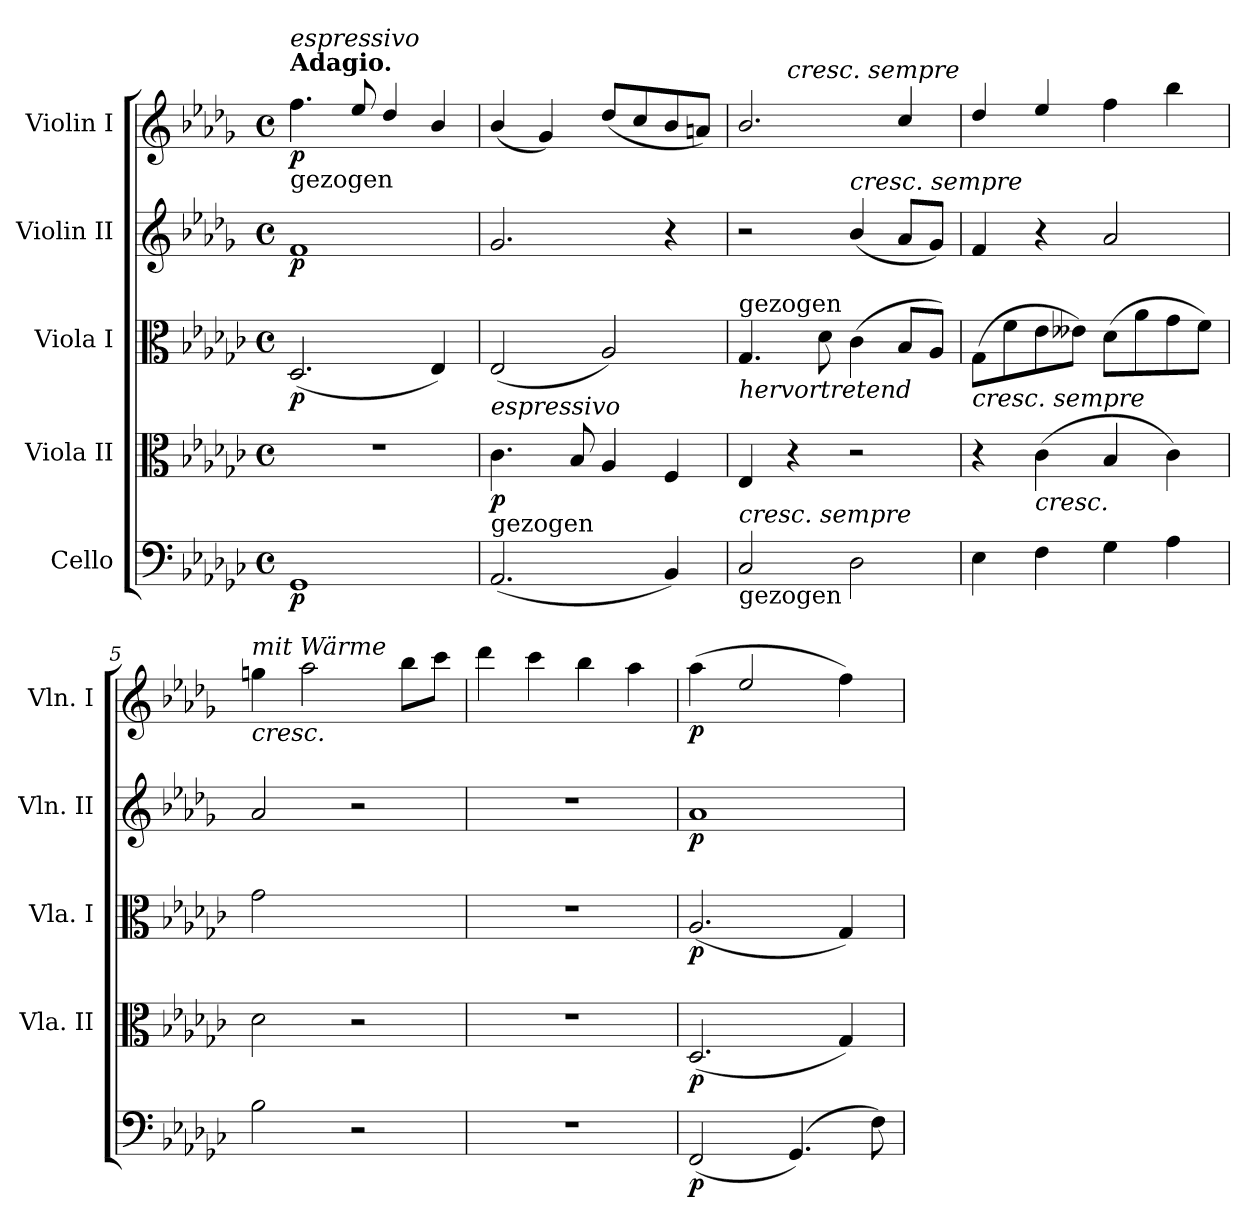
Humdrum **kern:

**kern	**dynam	**kern	**dynam	**kern	**dynam	**kern	**dynam	**kern	**dynam
*part5	*part5	*part4	*part4	*part3	*part3	*part2	*part2	*part1	*part1
*staff5	*staff5	*staff4	*staff4	*staff3	*staff3	*staff2	*staff2	*staff1	*staff1
*I"Cello	*	*I"Viola II	*	*I"Viola I	*	*I"Violin II	*	*I"Violin I	*
*	*	*I'Vla. II	*	*I'Vla. I	*	*I'Vln. II	*	*I'Vln. I	*
*clefF4	*	*clefC3	*	*clefC3	*	*clefG2	*	*clefG2	*
*	*	*	*	*	*	*ITrd4c7	*	*ITrd4c7	*
*k[b-e-a-d-g-c-]	*	*k[b-e-a-d-g-c-]	*	*k[b-e-a-d-g-c-]	*	*k[b-e-a-d-g-c-]	*	*k[b-e-a-d-g-c-]	*
*e-:	*	*e-:	*	*e-:	*	*e-:	*	*e-:	*
*M4/4	*	*M4/4	*	*M4/4	*	*M4/4	*	*M4/4	*
*met(c)	*	*met(c)	*	*met(c)	*	*met(c)	*	*met(c)	*
*MM56	*	*MM56	*	*MM56	*	*MM56	*	*MM56	*
=1	=1	=1	=1	=1	=1	=1	=1	=1	=1
!	!	!	!	!	!	!	!	!LO:TX:a:B:t=Adagio.	!
!	!	!	!	!	!	!	!	!LO:TX:a:i:t=espressivo	!
!	!	!	!	!	!	!	!	!LO:TX:b:t=gezogen	!
!	!LO:DY:b	!	!	!	!LO:DY:b	!	!LO:DY:b	!	!LO:DY:b
1GG-	p	1r	.	(<2.D-/	p	1B-	p	4.b-\	p
.	.	.	.	.	.	.	.	8a-/	.
.	.	.	.	.	.	.	.	4g-/	.
.	.	.	.	4E-/)	.	.	.	4e-/	.
=2	=2	=2	=2	=2	=2	=2	=2	=2	=2
!	!	!LO:TX:a:i:t=espressivo	!	!	!	!	!	!	!
!	!	!LO:TX:b:t=gezogen	!	!	!	!	!	!	!
!	!	!	!LO:DY:b	!	!	!	!	!	!
(<2.AA-/	.	4.c-\	p	(<2E-/	.	2.c-/	.	(<4e-/	.
.	.	.	.	.	.	.	.	4c-/)	.
.	.	8B-/	.	.	.	.	.	.	.
.	.	4A-/	.	2A-/)	.	.	.	(<8g-/L	.
.	.	.	.	.	.	.	.	8f/	.
4BB-/)	.	4F/	.	.	.	4r	.	8e-/	.
.	.	.	.	.	.	.	.	8dn/J)	.
=3	=3	=3	=3	=3	=3	=3	=3	=3	=3
!	!	!	!	!	!	!	!	!LO:TX:b:t=gezogen	!
!	!	!	!	!LO:TX:a:t=gezogen	!	!	!	!	!
!	!	!	!	!LO:TX:b:i:t=hervortretend	!	!	!	!	!
!LO:TX:a:i:t=cresc. sempre	!	!	!	!	!	!	!	!	!
!LO:TX:b:t=gezogen	!	!	!	!	!	!	!	!	!
*	*	*	*	*	*	*	*	*^	*
2C-/	.	4E-/	.	4.G-/	.	2r	.	2.e-/	4ryy	.
!	!	!	!	!	!	!	!	!	!LO:TX:a:i:t=cresc. sempre	!
.	.	4r	.	.	.	.	.	.	2.ryy	.
.	.	.	.	8d-\	.	.	.	.	.	.
!	!	!	!	!	!	!LO:TX:a:i:t=cresc. sempre	!	!	!	!
2D-\	.	2r	.	(>4c-\	.	(<4e-/	.	.	.	.
.	.	.	.	8B-/L	.	8d-/L	.	4f/	.	.
.	.	.	.	8A-/J)	.	8c-/J)	.	.	.	.
=4	=4	=4	=4	=4	=4	=4	=4	=4	=4	=4
!	!	!	!	!LO:TX:b:i:t=cresc. sempre	!	!	!	!	!	!
*	*	*	*	*	*	*	*	*v	*v	*
4E-\	.	4r	.	(>8G-\L	.	4B-/	.	4g-/	.
.	.	.	.	8f\	.	.	.	.	.
!	!	!LO:TX:b:i:t=cresc.	!	!	!	!	!	!	!
4F\	.	(>4c-\	.	8e-\	.	4r	.	4a-/	.
.	.	.	.	8e--X\J)	.	.	.	.	.
4G-\	.	4B-/	.	(>8d-\L	.	2d-/	.	4b-\	.
.	.	.	.	8a-\	.	.	.	.	.
4A-\	.	4c-\)	.	8g-\	.	.	.	4ee-\	.
.	.	.	.	8f\J)	.	.	.	.	.
=5	=5	=5	=5	=5	=5	=5	=5	=5	=5
!	!	!	!	!	!	!	!	!LO:TX:b:i:t=cresc.	!
!	!	!	!	!	!	!	!	!LO:TX:a:i:t=mit Wärme	!
2B-\	.	2d-\	.	2g-\	.	2d-/	.	4ccn\	.
.	.	.	.	.	.	.	.	2dd-\	.
2r	.	2r	.	2ryy	.	2r	.	.	.
.	.	.	.	.	.	.	.	8ee-\L	.
.	.	.	.	.	.	.	.	8ff\J	.
=6	=6	=6	=6	=6	=6	=6	=6	=6	=6
1r	.	1r	.	1r	.	1r	.	4gg-\	.
.	.	.	.	.	.	.	.	4ff\	.
.	.	.	.	.	.	.	.	4ee-\	.
.	.	.	.	.	.	.	.	4dd-\	.
!!LO:PB:g=z
=7	=7	=7	=7	=7	=7	=7	=7	=7	=7
!	!LO:DY:b	!	!LO:DY:b	!	!LO:DY:b	!	!LO:DY:b	!	!LO:DY:b
(<2FF/	p	(<2.D-/	p	(<2.A-/	p	1d-	p	(>4dd-\	p
.	.	.	.	.	.	.	.	2a-/	.
(4.GG-/)	.	.	.	.	.	.	.	.	.
.	.	4G-/)	.	4G-/)	.	.	.	4b-\)	.
8F\)	.	.	.	.	.	.	.	.	.
=	=	=	=	=	=	=	=	=	=
*-	*-	*-	*-	*-	*-	*-	*-	*-	*-
